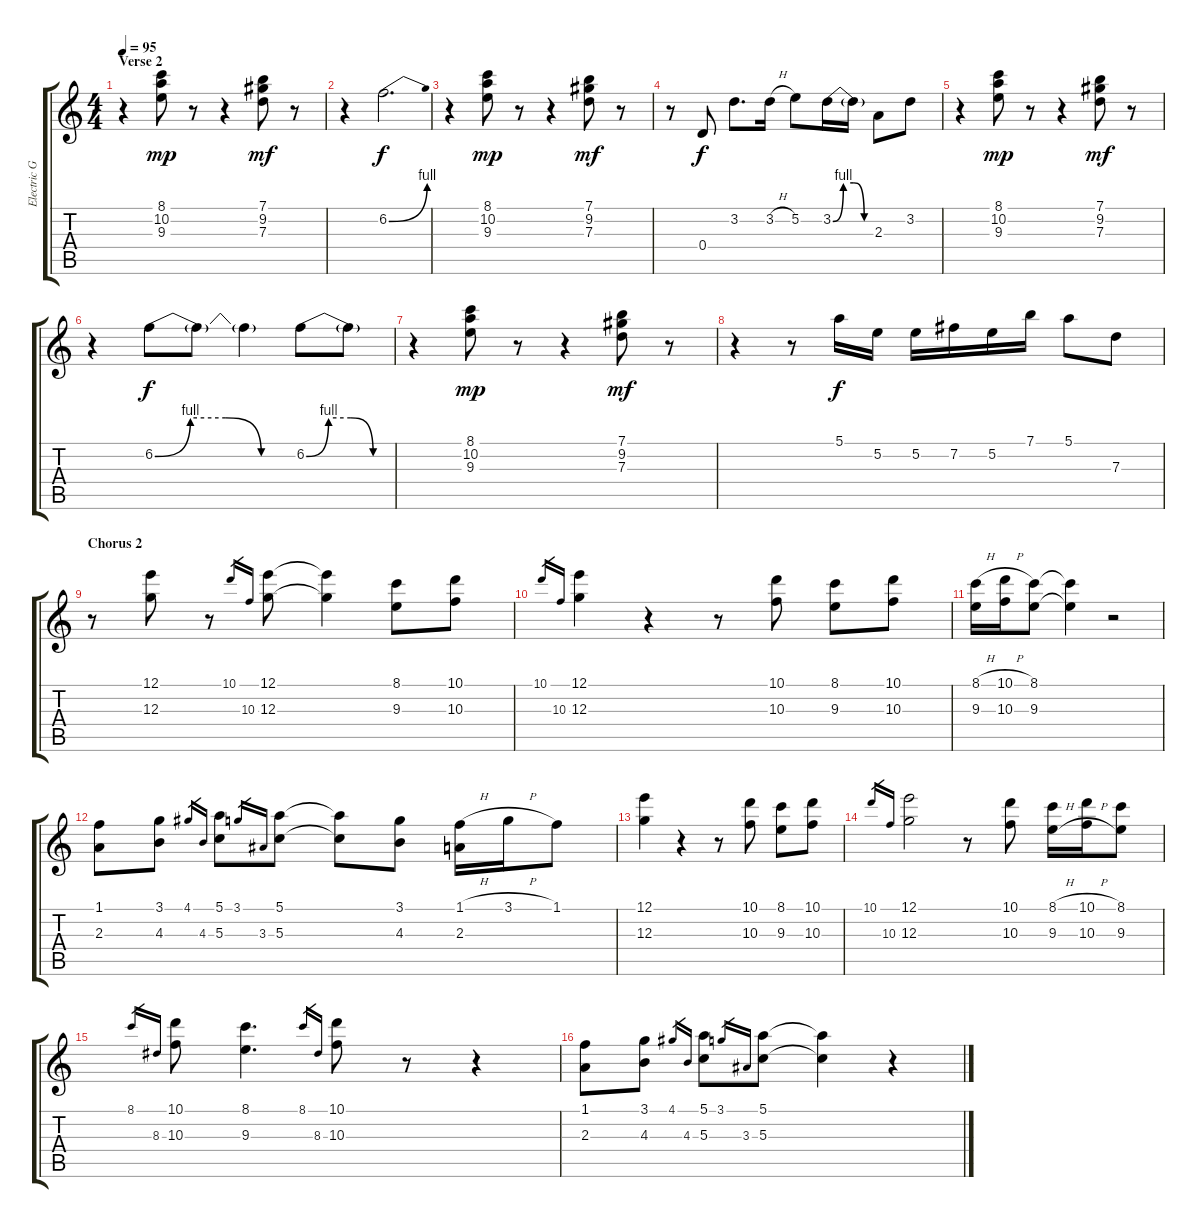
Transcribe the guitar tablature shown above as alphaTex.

\track ("Electric Guitar 1" "Electric G") {instrument distortionguitar}
\staff {score tabs}
\tuning (E4 B3 G3 D3 A2 E2) {hide}
\ts (4 4)
\section ("" "Verse 2")
\tempo 95
\clef g2
\ks c
r.4{dy f} (8.1 10.2 9.3).8{dy mp} r.8 r.4 (7.1 9.2 7.3).8{dy mf} r.8 |
r.4 6.2{be (bend 0 0 60 4)}.2{d dy f} |
r.4 (8.1 10.2 9.3).8{dy mp} r.8 r.4 (7.1 9.2 7.3).8{dy mf} r.8 |
r.8 0.4.8{dy f} 3.2.8{d} 3.2{h}.16 5.2.8 3.2{be (custom 0 0 15 4 30 4 45 0 60 0)}.16 3.2{t}.16 2.3.8 3.2.8 |
r.4 (8.1 10.2 9.3).8{dy mp} r.8 r.4 (7.1 9.2 7.3).8{dy mf} r.8 |
r.4 6.2{be (custom 0 0 15 4 30 4 45 0 60 0)}.8{dy f} 6.2{t}.8 6.2{t}.4 6.2{be (custom 0 0 15 4 30 4 45 0 60 0)}.8 6.2{t}.8 |
r.4 (8.1 10.2 9.3).8{dy mp} r.8 r.4 (7.1 9.2 7.3).8{dy mf} r.8 |
r.4 r.8 5.1.16{dy f} 5.2.16 5.2.16 7.2.16 5.2.16 7.1.16 5.1.8 7.3.8 |
\section ("" "Chorus 2")
r.8 (12.1 12.3).8 r.8 10.1.16{gr} 10.3.16{gr} (12.1 12.3).8 (12.1{t} 12.3{t}).4 (8.1 9.3).8 (10.1 10.3).8 |
10.1.16{gr} 10.3.16{gr} (12.1 12.3).4 r.4 r.8 (10.1 10.3).8 (8.1 9.3).8 (10.1 10.3).8 |
(8.1{h} 9.3).16 (10.1{h} 10.3).16 (8.1 9.3).8 (8.1{t} 9.3{t}).4 r.2 |
(1.1 2.3).8 (3.1 4.3).8 4.1.16{gr} 4.3.16{gr} (5.1 5.3).8 3.1.16{gr} 3.3.16{gr} (5.1 5.3).8 (5.1{t} 5.3{t}).8 (3.1 4.3).8 (1.1{h} 2.3).16 3.1{h}.16 1.1.8 |
(12.1 12.3).4 r.4 r.8 (10.1 10.3).8 (8.1 9.3).8 (10.1 10.3).8 |
10.1.16{gr} 10.3.16{gr} (12.1 12.3).2 r.8 (10.1 10.3).8 (8.1{h} 9.3{h}).16 (10.1{h} 10.3{h}).16 (8.1 9.3).8 |
8.1.16{gr} 8.3.16{gr} (10.1 10.3).8 (8.1 9.3).4{d} 8.1.16{gr} 8.3.16{gr} (10.1 10.3).8 r.8 r.4 |
(1.1 2.3).8 (3.1 4.3).8 4.1.16{gr} 4.3.16{gr} (5.1 5.3).8 3.1.16{gr} 3.3.16{gr} (5.1 5.3).8 (5.1{t} 5.3{t}).4 r.4
